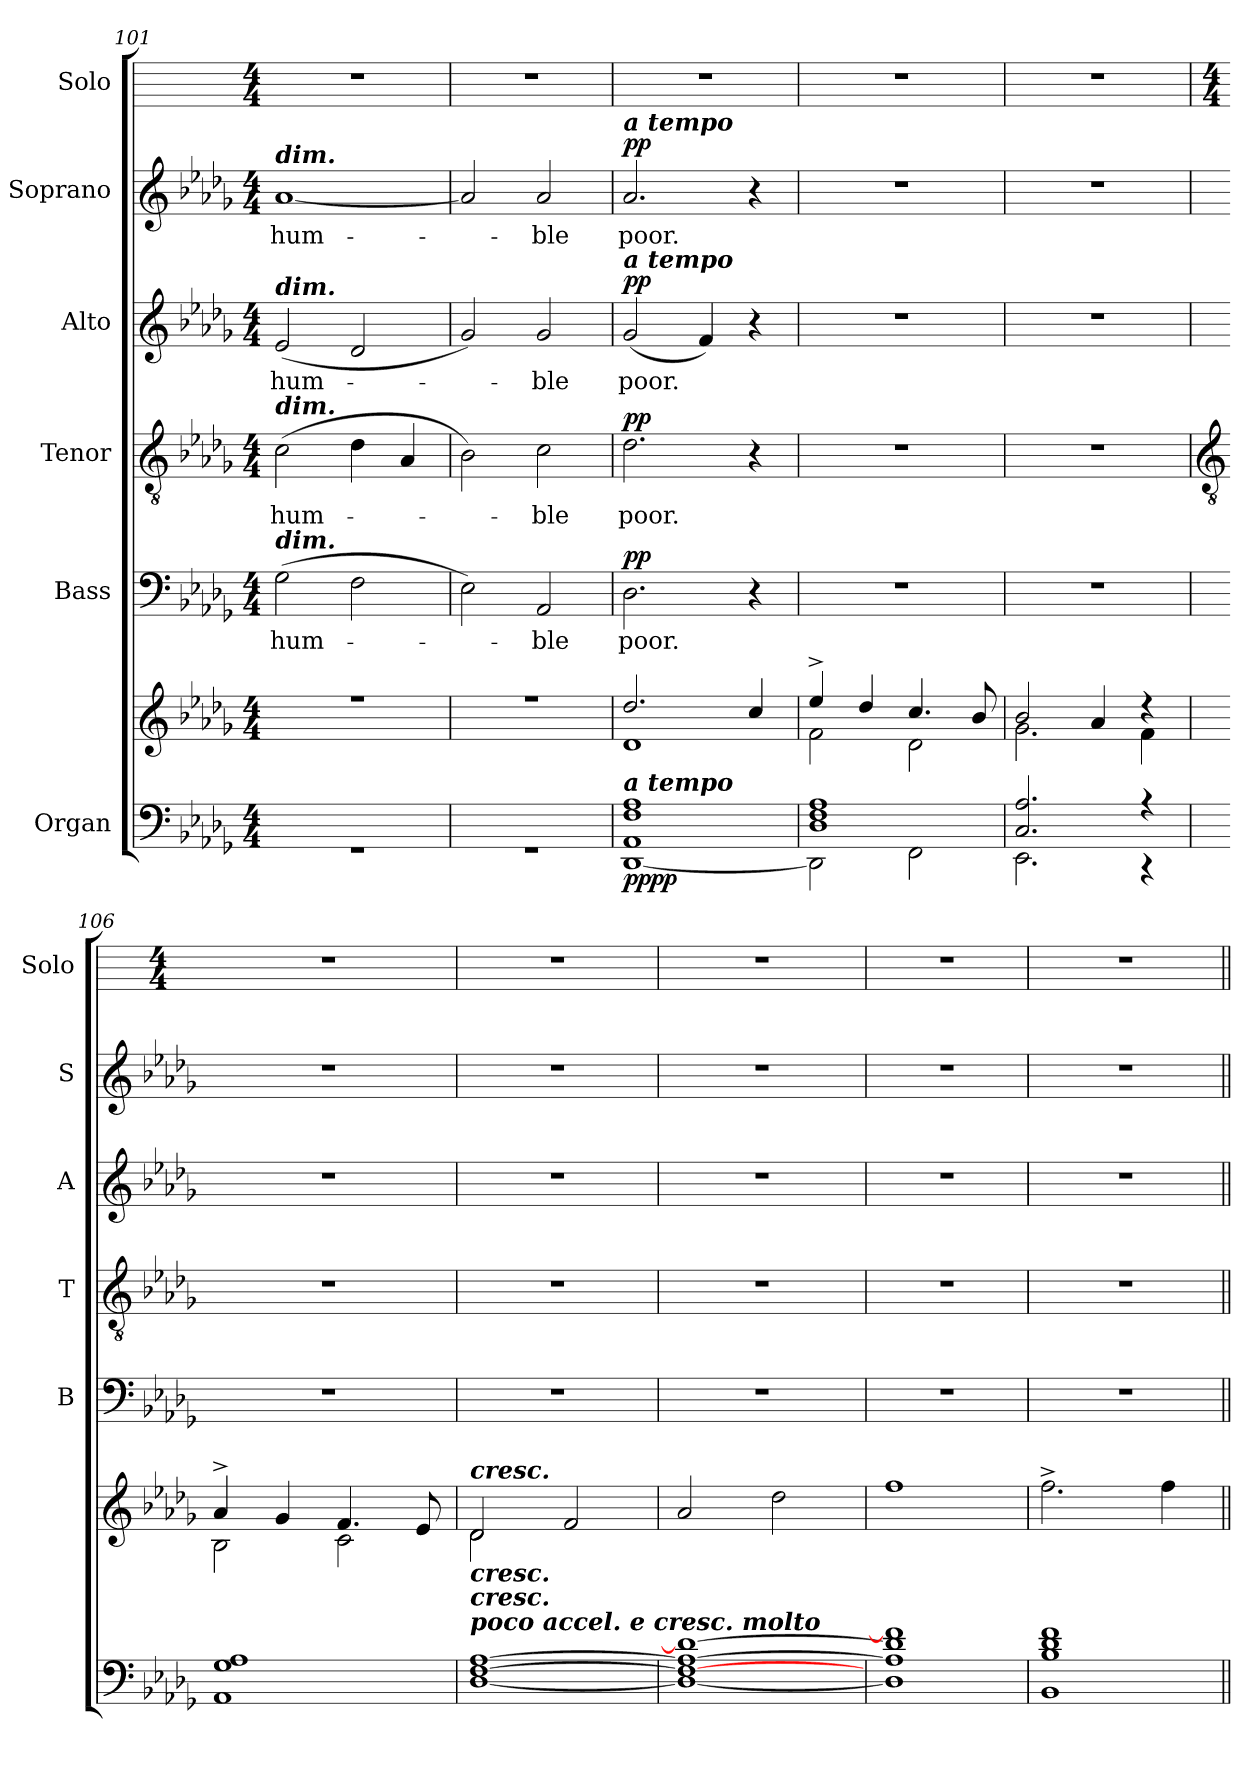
**kern	**kern	**dynam	**kern	**text	**dynam	**kern	**text	**dynam	**kern	**text	**dynam	**kern	**text	**dynam	**kern
*part6	*part6	*part6	*part5	*part5	*part5	*part4	*part4	*part4	*part3	*part3	*part3	*part2	*part2	*part2	*part1
*staff7	*staff6	*staff6/7	*staff5	*staff5	*staff5	*staff4	*staff4	*staff4	*staff3	*staff3	*staff3	*staff2	*staff2	*staff2	*staff1
*I"Organ	*	*	*I"Bass	*	*	*I"Tenor	*	*	*I"Alto	*	*	*I"Soprano	*	*	*I"Solo
*	*	*	*I'B	*	*	*I'T	*	*	*I'A	*	*	*I'S	*	*	*I'Solo
*clefF4	*clefG2	*	*clefF4	*	*	*clefGv2	*	*	*clefG2	*	*	*clefG2	*	*	*
*k[b-e-a-d-g-]	*k[b-e-a-d-g-]	*	*k[b-e-a-d-g-]	*	*	*k[b-e-a-d-g-]	*	*	*k[b-e-a-d-g-]	*	*	*k[b-e-a-d-g-]	*	*	*
*D-:	*D-:	*	*D-:	*	*	*D-:	*	*	*D-:	*	*	*D-:	*	*	*
*M4/4	*M4/4	*	*M4/4	*	*	*M4/4	*	*	*M4/4	*	*	*M4/4	*	*	*M4/4
=101	=101	=101	=101	=101	=101	=101	=101	=101	=101	=101	=101	=101	=101	=101	=101
*^	*^	*	*	*	*	*	*	*	*	*	*	*	*	*	*
!	!	!	!	!	!	!	!	!	!	!	!	!	!	!LO:TX:a:Bi:t=dim.	!	!	!
!	!	!	!	!	!	!	!	!	!	!	!LO:TX:a:Bi:t=dim.	!	!	!	!	!	!
!	!	!	!	!	!	!	!	!LO:TX:a:Bi:t=dim.	!	!	!	!	!	!	!	!	!
!	!	!	!	!	!LO:TX:a:Bi:t=dim.	!	!	!	!	!	!	!	!	!	!	!	!
!	!	!	!	!	!	!LO:LY:b	!	!	!LO:LY:b	!	!	!LO:LY:b	!	!	!LO:LY:b	!	!
1ryy	1r	1r	1ryy	.	(>2G-	hum-	.	(>2c	hum-	.	(<2e-	hum-	.	[1a-	hum-	.	1r
.	.	.	.	.	2F	.	.	4d-	.	.	2d-	.	.	.	.	.	.
.	.	.	.	.	.	.	.	4A-	.	.	.	.	.	.	.	.	.
=102	=102	=102	=102	=102	=102	=102	=102	=102	=102	=102	=102	=102	=102	=102	=102	=102	=102
1ryy	1r	1r	1ryy	.	2E-)	.	.	2B-)	.	.	2g-)	.	.	2a-]	.	.	1r
!	!	!	!	!	!	!LO:LY:b	!	!	!LO:LY:b	!	!	!LO:LY:b	!	!	!LO:LY:b	!	!
.	.	.	.	.	2AA-	ble	.	2c	ble	.	2g-	ble	.	2a-	ble	.	.
=103	=103	=103	=103	=103	=103	=103	=103	=103	=103	=103	=103	=103	=103	=103	=103	=103	=103
!	!	!	!	!	!	!	!	!	!	!	!	!	!	!LO:TX:a:Bi:t=a tempo	!	!	!
!	!	!	!	!	!	!	!	!	!	!	!LO:TX:a:Bi:t=a tempo	!	!	!	!	!	!
!LO:TX:a:Bi:t=a tempo	!	!	!	!	!	!	!	!	!	!	!	!	!	!	!	!	!
!	!	!	!	!LO:DY:b=2	!	!LO:LY:b	!	!	!LO:LY:b	!	!	!LO:LY:b	!	!	!LO:LY:b	!	!
!	!	!	!	!LO:DY:n=1:b=2	!	!	!	!	!	!	!	!	!	!	!	!	!
!	!	!	!	!LO:DY:n=2:b	!	!	!	!	!	!	!	!	!	!	!	!	!
!	!	!	!	!LO:DY:n=3:b	!	!	!LO:DY:b	!	!	!LO:DY:b	!	!	!LO:DY:b	!	!	!LO:DY:b	!
1AA-/ 1F/ 1A-/	[1DD-\	2.dd-/	1d-\	p p p p	2.D-	poor.	pp	2.d-	poor.	pp	(<2g-	poor.	pp	2.a-	poor.	pp	1r
.	.	.	.	.	.	.	.	.	.	.	4f)	.	.	.	.	.	.
.	.	4cc/	.	.	4r	.	.	4r	.	.	4r	.	.	4r	.	.	.
=104	=104	=104	=104	=104	=104	=104	=104	=104	=104	=104	=104	=104	=104	=104	=104	=104	=104
1D-/ 1F/ 1A-/	2DD-\]	4ee-^/	2f\	.	1r	.	.	1r	.	.	1r	.	.	1r	.	.	1r
.	.	4dd-/	.	.	.	.	.	.	.	.	.	.	.	.	.	.	.
.	2FF\	4.cc/	2d-\	.	.	.	.	.	.	.	.	.	.	.	.	.	.
.	.	8b-/	.	.	.	.	.	.	.	.	.	.	.	.	.	.	.
=105	=105	=105	=105	=105	=105	=105	=105	=105	=105	=105	=105	=105	=105	=105	=105	=105	=105
2.C/ 2.A-/	2.EE-\	2b-/	2.g-\	.	1r	.	.	1r	.	.	1r	.	.	1r	.	.	1r
.	.	4a-/	.	.	.	.	.	.	.	.	.	.	.	.	.	.	.
4r	4r	4r	4f\	.	.	.	.	.	.	.	.	.	.	.	.	.	.
!!LO:LB:g=z
=106	=106	=106	=106	=106	=106	=106	=106	=106	=106	=106	=106	=106	=106	=106	=106	=106	=106
*	*	*	*	*	*	*	*	*clefGv2	*	*	*	*	*	*	*	*	*
*	*	*	*	*	*	*	*	*	*	*	*	*	*	*	*	*	*M4/4
1G-/ 1A-/	1AA-\	4a-^	2B-\	.	1r	.	.	1r	.	.	1r	.	.	1r	.	.	1r
.	.	4g-	.	.	.	.	.	.	.	.	.	.	.	.	.	.	.
.	.	4.f	2c\	.	.	.	.	.	.	.	.	.	.	.	.	.	.
.	.	8e-	.	.	.	.	.	.	.	.	.	.	.	.	.	.	.
=107	=107	=107	=107	=107	=107	=107	=107	=107	=107	=107	=107	=107	=107	=107	=107	=107	=107
!	!	!LO:TX:a:Bi:t=cresc.	!	!	!	!	!	!	!	!	!	!	!	!	!	!	!
!LO:TX:a:Bi:t=poco accel. e cresc. molto	!	!	!	!	!	!	!	!	!	!	!	!	!	!	!	!	!
!LO:TX:a:Bi:t=cresc.	!	!	!	!	!	!	!	!	!	!	!	!	!	!	!	!	!
!LO:TX:a:Bi:t=cresc.	!	!	!	!	!	!	!	!	!	!	!	!	!	!	!	!	!
[1F/ [1A-/	[1D-\	2d-	2d-\	.	1r	.	.	1r	.	.	1r	.	.	1r	.	.	1r
.	.	2f	2ryy	.	.	.	.	.	.	.	.	.	.	.	.	.	.
=108	=108	=108	=108	=108	=108	=108	=108	=108	=108	=108	=108	=108	=108	=108	=108	=108	=108
1F/_ 1A-/_ 1d-/_	1D-\_	2a-	1ryy	.	1r	.	.	1r	.	.	1r	.	.	1r	.	.	1r
.	.	2dd-\	.	.	.	.	.	.	.	.	.	.	.	.	.	.	.
=109	=109	=109	=109	=109	=109	=109	=109	=109	=109	=109	=109	=109	=109	=109	=109	=109	=109
1A-/] 1d-/] 1f/]	1D-\]	1ff\	1ryy	.	1r	.	.	1r	.	.	1r	.	.	1r	.	.	1r
=110	=110	=110	=110	=110	=110	=110	=110	=110	=110	=110	=110	=110	=110	=110	=110	=110	=110
1B-/ 1d-/ 1f/	1BB-\	2.ff^\	1ryy	.	1r	.	.	1r	.	.	1r	.	.	1r	.	.	1r
.	.	4ff\	.	.	.	.	.	.	.	.	.	.	.	.	.	.	.
*v	*v	*	*	*	*	*	*	*	*	*	*	*	*	*	*	*	*
*	*v	*v	*	*	*	*	*	*	*	*	*	*	*	*	*	*
=||	=||	=||	=||	=||	=||	=||	=||	=||	=||	=||	=||	=||	=||	=||	=||
*-	*-	*-	*-	*-	*-	*-	*-	*-	*-	*-	*-	*-	*-	*-	*-
